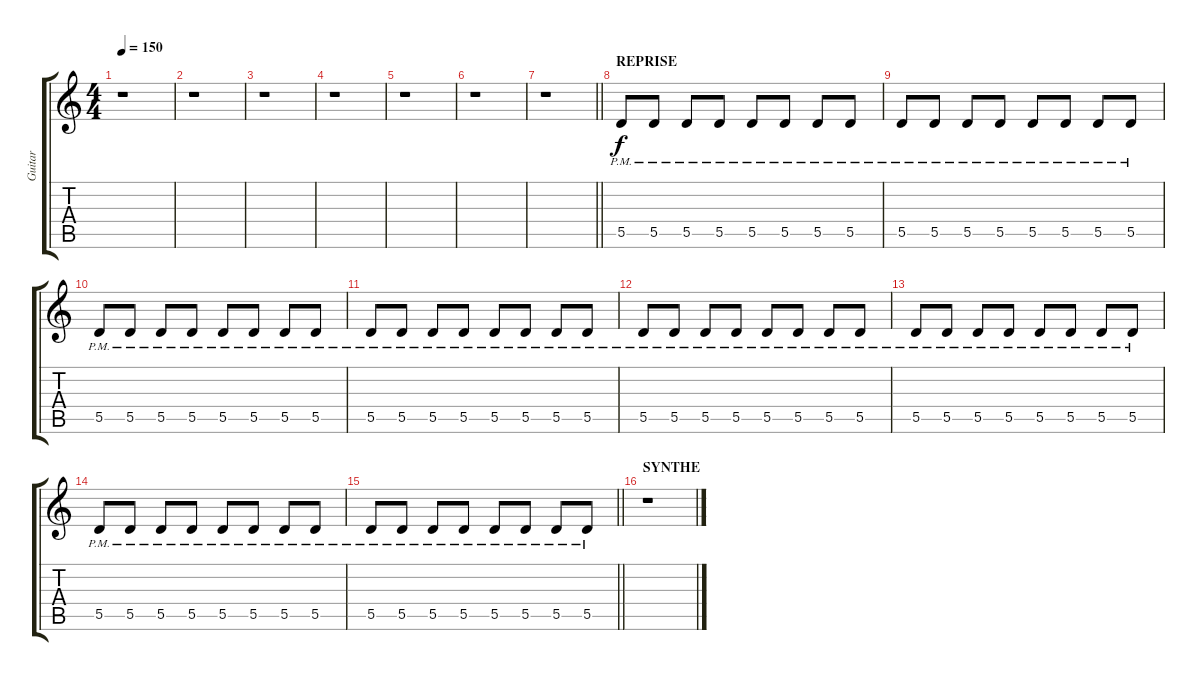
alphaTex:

\track ("Guitar" "Guitar") {instrument distortionguitar}
\staff {score tabs}
\tuning (E4 B3 G3 D3 A2 E2) {hide}
\ts (4 4)
\tempo 150
\clef g2
\ks c
r.1{dy f} |
r.1 |
r.1 |
r.1 |
r.1 |
r.1 |
\barLineRight lightlight
r.1 |
\section ("" "REPRISE")
5.5{pm}.8 5.5{pm}.8 5.5{pm}.8 5.5{pm}.8 5.5{pm}.8 5.5{pm}.8 5.5{pm}.8 5.5{pm}.8 |
5.5{pm}.8 5.5{pm}.8 5.5{pm}.8 5.5{pm}.8 5.5{pm}.8 5.5{pm}.8 5.5{pm}.8 5.5{pm}.8 |
5.5{pm}.8 5.5{pm}.8 5.5{pm}.8 5.5{pm}.8 5.5{pm}.8 5.5{pm}.8 5.5{pm}.8 5.5{pm}.8 |
5.5{pm}.8 5.5{pm}.8 5.5{pm}.8 5.5{pm}.8 5.5{pm}.8 5.5{pm}.8 5.5{pm}.8 5.5{pm}.8 |
5.5{pm}.8 5.5{pm}.8 5.5{pm}.8 5.5{pm}.8 5.5{pm}.8 5.5{pm}.8 5.5{pm}.8 5.5{pm}.8 |
5.5{pm}.8 5.5{pm}.8 5.5{pm}.8 5.5{pm}.8 5.5{pm}.8 5.5{pm}.8 5.5{pm}.8 5.5{pm}.8 |
5.5{pm}.8 5.5{pm}.8 5.5{pm}.8 5.5{pm}.8 5.5{pm}.8 5.5{pm}.8 5.5{pm}.8 5.5{pm}.8 |
\barLineRight lightlight
5.5{pm}.8 5.5{pm}.8 5.5{pm}.8 5.5{pm}.8 5.5{pm}.8 5.5{pm}.8 5.5{pm}.8 5.5{pm}.8 |
\section ("" "SYNTHE")
r.1
